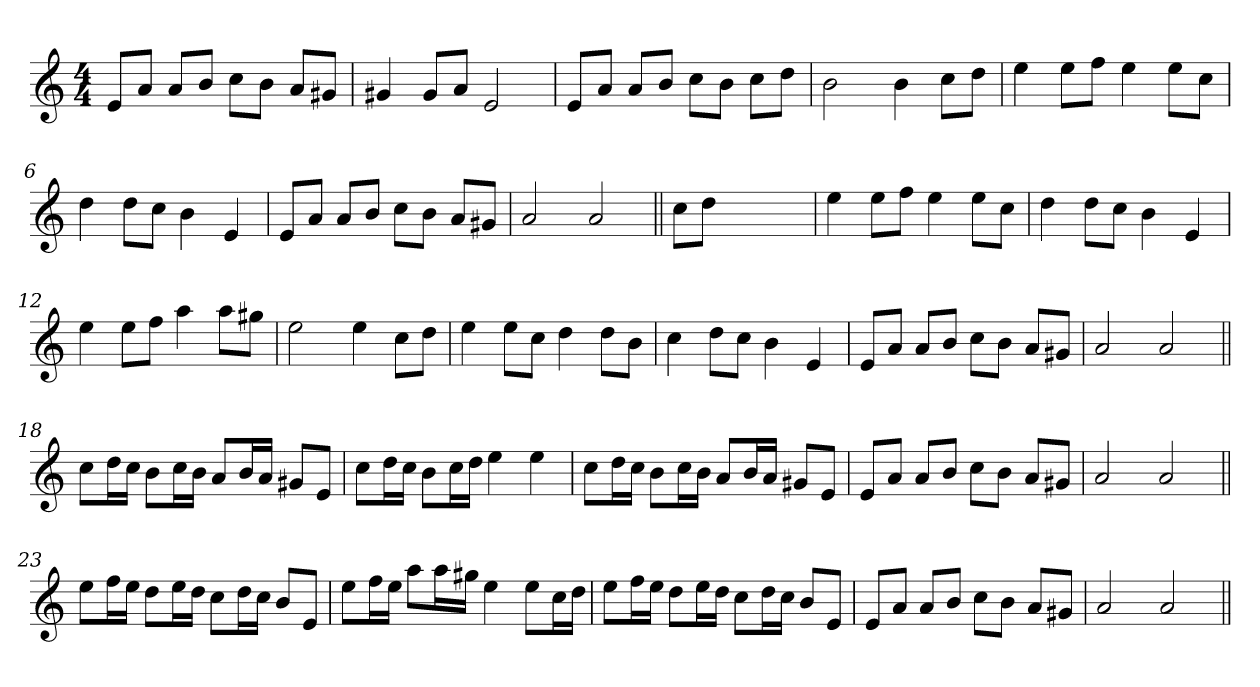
**kern
*part1
*staff1
*clefG2
*k[]
*M4/4
=1
8e/L
8a/J
8a/L
8b/J
8cc\L
8b\J
8a/L
8g#X/J
=2
4g#X/
8g#/L
8a/J
2e/
=3
8e/L
8a/J
8a/L
8b/J
8cc\L
8b\J
8cc\L
8dd\J
=4
2b\
4b\
8cc\L
8dd\J
=5
4ee\
8ee\L
8ff\J
4ee\
8ee\L
8cc\J
=6
4dd\
8dd\L
8cc\J
4b\
4e/
!!LO:LB:g=z
=7
8e/L
8a/J
8a/L
8b/J
8cc\L
8b\J
8a/L
8g#X/J
=8
2a/
2a/
=9||
8cc\L
8dd\J
2.ryy
=10
4ee\
8ee\L
8ff\J
4ee\
8ee\L
8cc\J
=11
4dd\
8dd\L
8cc\J
4b\
4e/
=12
4ee\
8ee\L
8ff\J
4aa\
8aa\L
8gg#X\J
=13
2ee\
4ee\
8cc\L
8dd\J
!!LO:LB:g=z
=14
4ee\
8ee\L
8cc\J
4dd\
8dd\L
8b\J
=15
4cc\
8dd\L
8cc\J
4b\
4e/
=16
8e/L
8a/J
8a/L
8b/J
8cc\L
8b\J
8a/L
8g#X/J
=17
2a/
2a/
=18||
8cc\L
16dd\L
16cc\JJ
8b\L
16cc\L
16b\JJ
8a/L
16b/L
16a/JJ
8g#X/L
8e/J
=19
8cc\L
16dd\L
16cc\JJ
8b\L
16cc\L
16dd\JJ
4ee\
4ee\
!!LO:LB:g=z
=20
8cc\L
16dd\L
16cc\JJ
8b\L
16cc\L
16b\JJ
8a/L
16b/L
16a/JJ
8g#X/L
8e/J
=21
8e/L
8a/J
8a/L
8b/J
8cc\L
8b\J
8a/L
8g#X/J
=22
2a/
2a/
=23||
8ee\L
16ff\L
16ee\JJ
8dd\L
16ee\L
16dd\JJ
8cc\L
16dd\L
16cc\JJ
8b/L
8e/J
=24
8ee\L
16ff\L
16ee\JJ
8aa\L
16aa\L
16gg#X\JJ
4ee\
8ee\L
16cc\L
16dd\JJ
!!LO:LB:g=z
=25
8ee\L
16ff\L
16ee\JJ
8dd\L
16ee\L
16dd\JJ
8cc\L
16dd\L
16cc\JJ
8b/L
8e/J
=26
8e/L
8a/J
8a/L
8b/J
8cc\L
8b\J
8a/L
8g#X/J
=27
2a/
2a/
=||
*-
